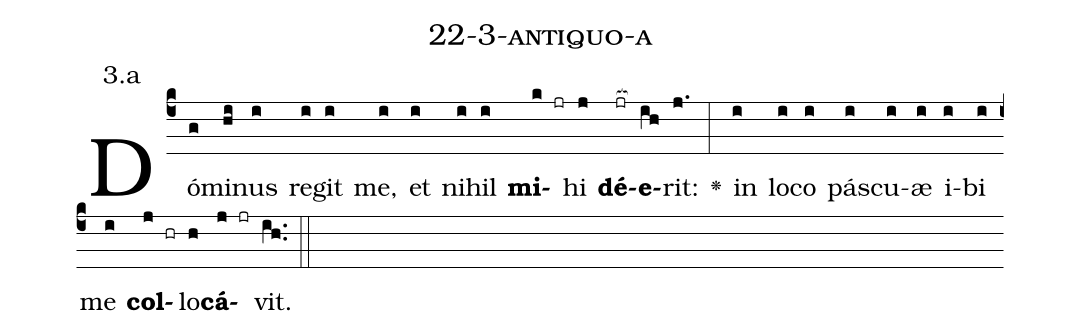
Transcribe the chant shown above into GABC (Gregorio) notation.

name: 22-3-antiquo-a;
annotation: 3.a;
%%
(c4)Dó(g)mi(hi)nus(i) re(i)git(i) me,(i) et(i) ni(i)hil(i) <b>mi</b>(k jr)hi(j) <b>dé</b>(jr[ocb:1{])<b>e</b>(ih[ocb:0}])rit:(j.) <v>\greheightstar</v>(:) in(i) lo(i)co(i) pás(i)cu(i)æ(i) i(i)bi(i) me(i) <b>col</b>(j hr)lo(h)<b>cá</b>(j jr)vit.(ih..) (::)


%E(i) u(i) o(j) u(h) a(j) e.(ih..) (::)
